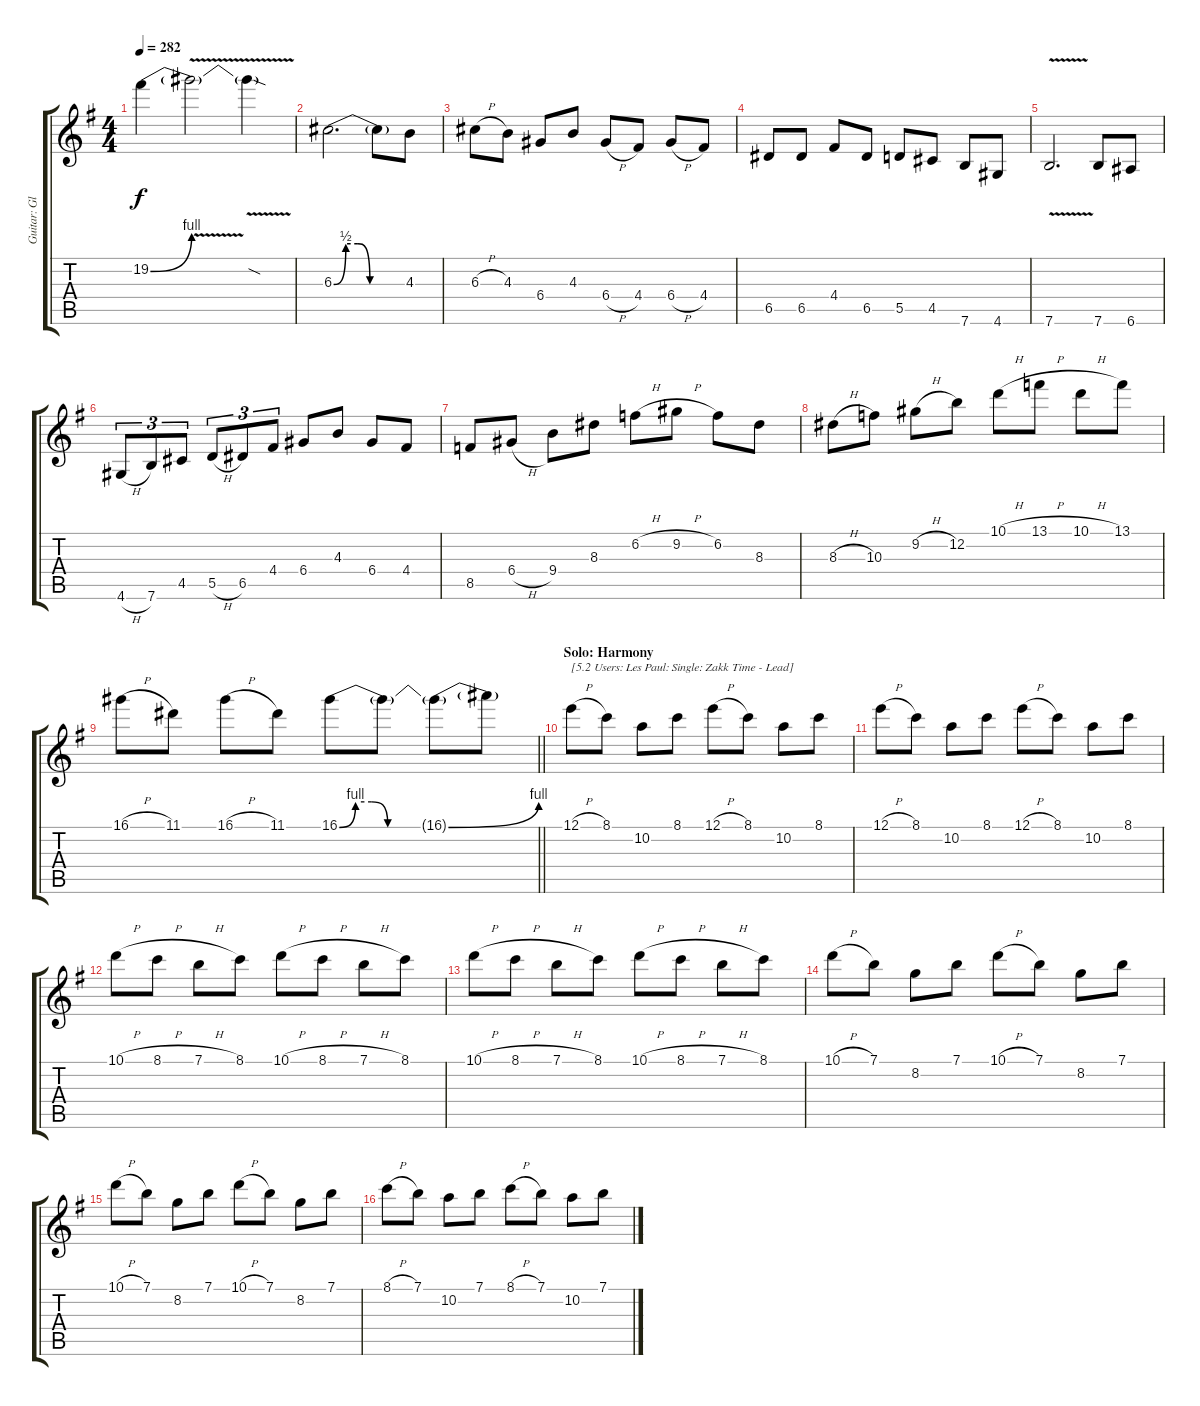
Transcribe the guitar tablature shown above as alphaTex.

\track ("Guitar: Glenn" "Guitar: Gl") {instrument overdrivenguitar}
\staff {score tabs}
\tuning (E4 B3 G3 D3 A2 E2) {hide}
\ts (4 4)
\tempo 282
\clef g2
\ks g
19.2{be (bend 0 0 60 4)}.4{dy f} 19.2{v t}.2 19.2{sod t}.4 |
6.3{be (custom 0 0 10 2 20 2 30 0 60 0)}.2{d} 6.3{t}.8 4.3.8 |
6.3{h}.8 4.3.8 6.4.8 4.3.8 6.4{h}.8 4.4.8 6.4{h}.8 4.4.8 |
6.5.8 6.5.8 4.4.8 6.5.8 5.5.8 4.5.8 7.6.8 4.6.8 |
7.6{v}.2{d} 7.6.8 6.6.8 |
4.6{h}.8{tu (3 2)} 7.6.8{tu (3 2)} 4.5.8{tu (3 2)} 5.5{h}.8{tu (3 2)} 6.5.8{tu (3 2)} 4.4.8{tu (3 2)} 6.4.8 4.3.8 6.4.8 4.4.8 |
8.5.8 6.4{h}.8 9.4.8 8.3.8 6.2{h}.8 9.2{h}.8 6.2.8 8.3.8 |
8.3{h}.8 10.3.8 9.2{h}.8 12.2.8 10.1{h}.8 13.1{h}.8 10.1{h}.8 13.1.8 |
\barLineRight lightlight
16.1{h}.8 11.1.8 16.1{h}.8 11.1.8 16.1{be (custom 0 0 10 4 20 4 30 0 60 0)}.8 16.1{t}.8 16.1{be (bend 0 0 60 4) t}.8 16.1{t}.8 |
\section ("" "Solo: Harmony")
12.1{h}.8{txt "[5.2 Users: Les Paul: Single: Zakk Time - Lead]" volume 12 balance 11 instrument overdrivenguitar} 8.1.8 10.2.8 8.1.8 12.1{h}.8 8.1.8 10.2.8 8.1.8 |
12.1{h}.8 8.1.8 10.2.8 8.1.8 12.1{h}.8 8.1.8 10.2.8 8.1.8 |
10.1{h}.8 8.1{h}.8 7.1{h}.8 8.1.8 10.1{h}.8 8.1{h}.8 7.1{h}.8 8.1.8 |
10.1{h}.8 8.1{h}.8 7.1{h}.8 8.1.8 10.1{h}.8 8.1{h}.8 7.1{h}.8 8.1.8 |
10.1{h}.8 7.1.8 8.2.8 7.1.8 10.1{h}.8 7.1.8 8.2.8 7.1.8 |
10.1{h}.8 7.1.8 8.2.8 7.1.8 10.1{h}.8 7.1.8 8.2.8 7.1.8 |
8.1{h}.8 7.1.8 10.2.8 7.1.8 8.1{h}.8 7.1.8 10.2.8 7.1.8
